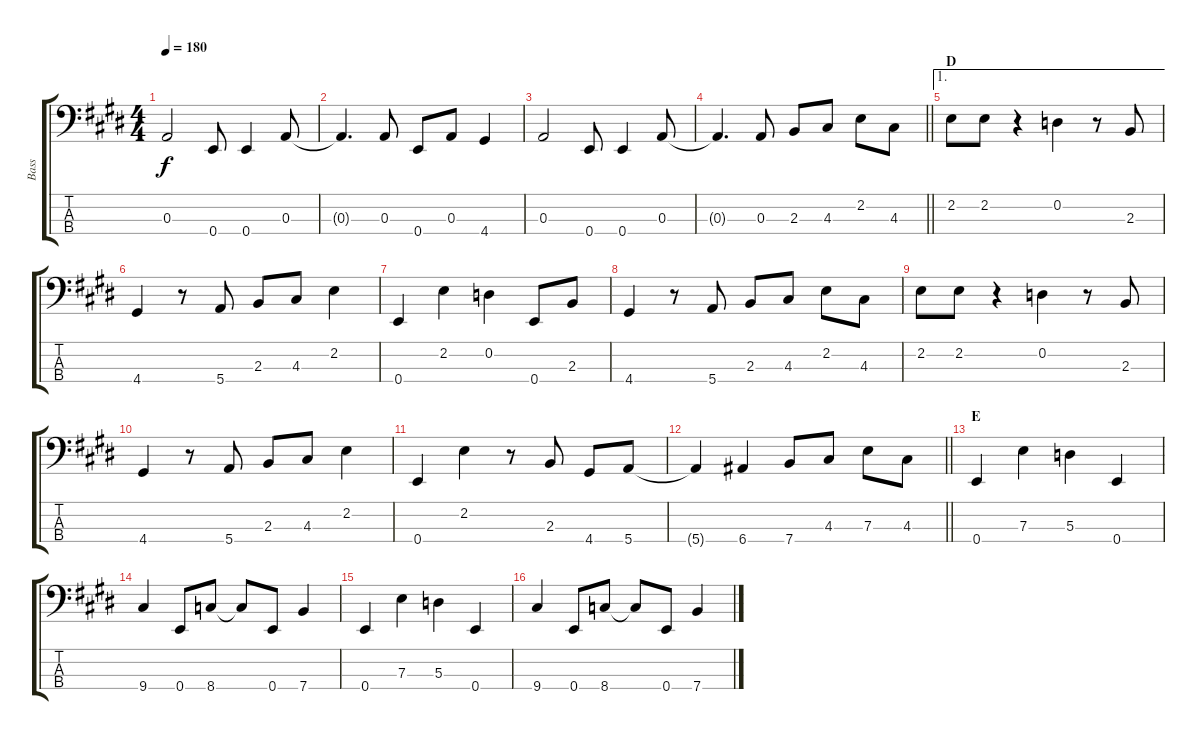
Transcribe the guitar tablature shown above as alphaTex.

\track ("Bass" "Bass") {instrument electricbassfinger bank 163}
\staff {score tabs}
\tuning (G2 D2 A1 E1) {hide}
\ts (4 4)
\tempo 180
\clef f4
\ks e
0.3.2{dy f} 0.4.8 0.4.4 0.3.8 |
0.3{t}.4{d} 0.3.8 0.4.8 0.3.8 4.4.4 |
0.3.2 0.4.8 0.4.4 0.3.8 |
\barLineRight lightlight
0.3{t}.4{d} 0.3.8 2.3.8 4.3.8 2.2.8 4.3.8 |
\ae 1
\section ("" "D")
2.2.8 2.2.8 r.4 0.2.4 r.8 2.3.8 |
4.4.4 r.8 5.4.8 2.3.8 4.3.8 2.2.4 |
0.4.4 2.2.4 0.2.4 0.4.8 2.3.8 |
4.4.4 r.8 5.4.8 2.3.8 4.3.8 2.2.8 4.3.8 |
2.2.8 2.2.8 r.4 0.2.4 r.8 2.3.8 |
4.4.4 r.8 5.4.8 2.3.8 4.3.8 2.2.4 |
0.4.4 2.2.4 r.8 2.3.8 4.4.8 5.4.8 |
\barLineRight lightlight
5.4{t}.4 6.4.4 7.4.8 4.3.8 7.3.8 4.3.8 |
\section ("" "E")
0.4.4 7.3.4 5.3.4 0.4.4 |
9.4.4 0.4.8 8.4.8 8.4{t}.8 0.4.8 7.4.4 |
0.4.4 7.3.4 5.3.4 0.4.4 |
9.4.4 0.4.8 8.4.8 8.4{t}.8 0.4.8 7.4.4
